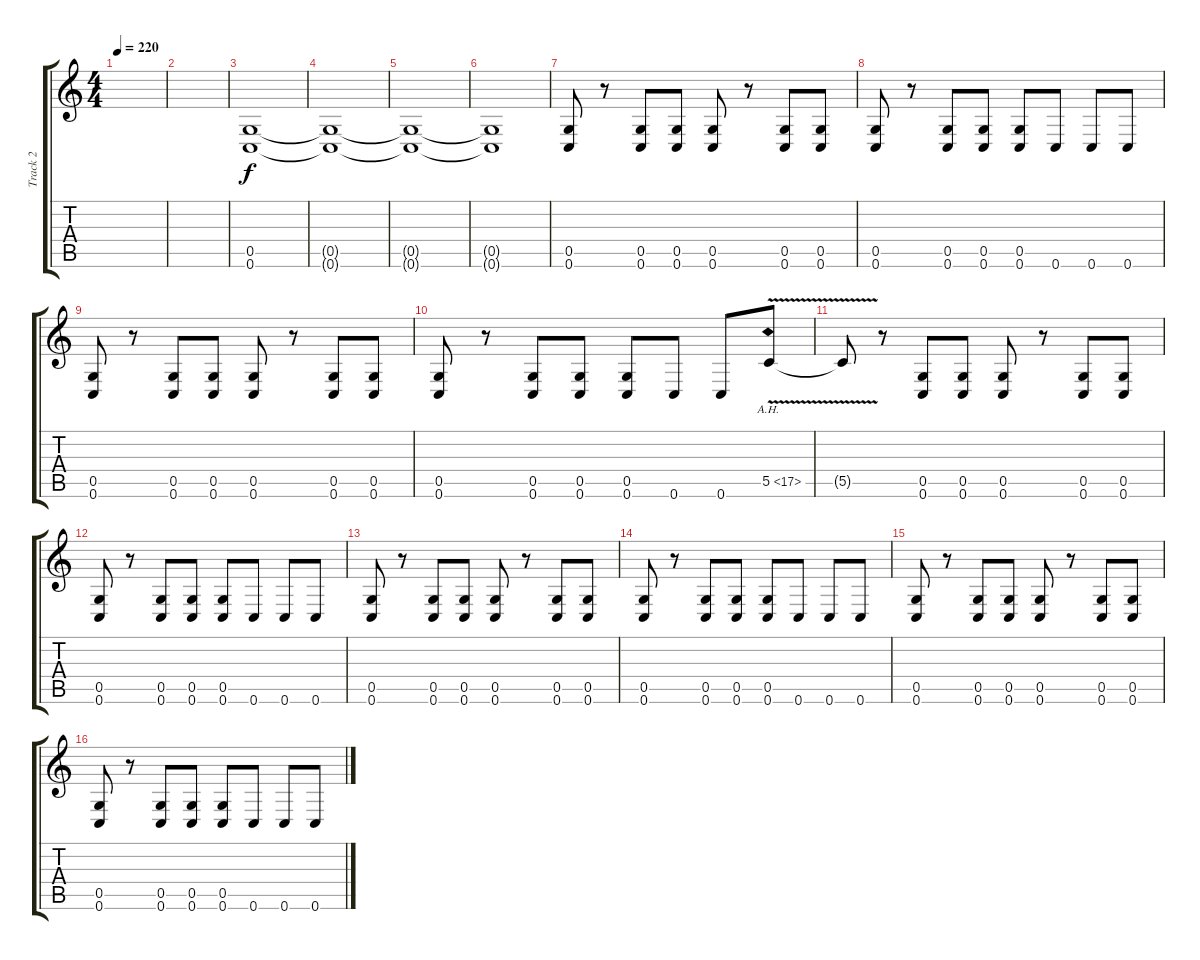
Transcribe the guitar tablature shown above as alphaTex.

\track ("Track 2" "Track 2") {instrument distortionguitar}
\staff {score tabs}
\tuning (D4 A3 F3 C3 G2 C2) {hide}
\ts (4 4)
\tempo 220
\clef g2
\ks c
|
|
(0.5 0.6).1 |
(0.5{t} 0.6{t}).1 |
(0.5{t} 0.6{t}).1 |
(0.5{t} 0.6{t}).1 |
(0.5 0.6).8 r.8 (0.5 0.6).8 (0.5 0.6).8 (0.5 0.6).8 r.8 (0.5 0.6).8 (0.5 0.6).8 |
(0.5 0.6).8 r.8 (0.5 0.6).8 (0.5 0.6).8 (0.5 0.6).8 0.6.8 0.6.8 0.6.8 |
(0.5 0.6).8 r.8 (0.5 0.6).8 (0.5 0.6).8 (0.5 0.6).8 r.8 (0.5 0.6).8 (0.5 0.6).8 |
(0.5 0.6).8 r.8 (0.5 0.6).8 (0.5 0.6).8 (0.5 0.6).8 0.6.8 0.6.8 5.5{ah 12 v}.8 |
5.5{t}.8 r.8 (0.5 0.6).8 (0.5 0.6).8 (0.5 0.6).8 r.8 (0.5 0.6).8 (0.5 0.6).8 |
(0.5 0.6).8 r.8 (0.5 0.6).8 (0.5 0.6).8 (0.5 0.6).8 0.6.8 0.6.8 0.6.8 |
(0.5 0.6).8 r.8 (0.5 0.6).8 (0.5 0.6).8 (0.5 0.6).8 r.8 (0.5 0.6).8 (0.5 0.6).8 |
(0.5 0.6).8 r.8 (0.5 0.6).8 (0.5 0.6).8 (0.5 0.6).8 0.6.8 0.6.8 0.6.8 |
(0.5 0.6).8 r.8 (0.5 0.6).8 (0.5 0.6).8 (0.5 0.6).8 r.8 (0.5 0.6).8 (0.5 0.6).8 |
(0.5 0.6).8 r.8 (0.5 0.6).8 (0.5 0.6).8 (0.5 0.6).8 0.6.8 0.6.8 0.6.8
